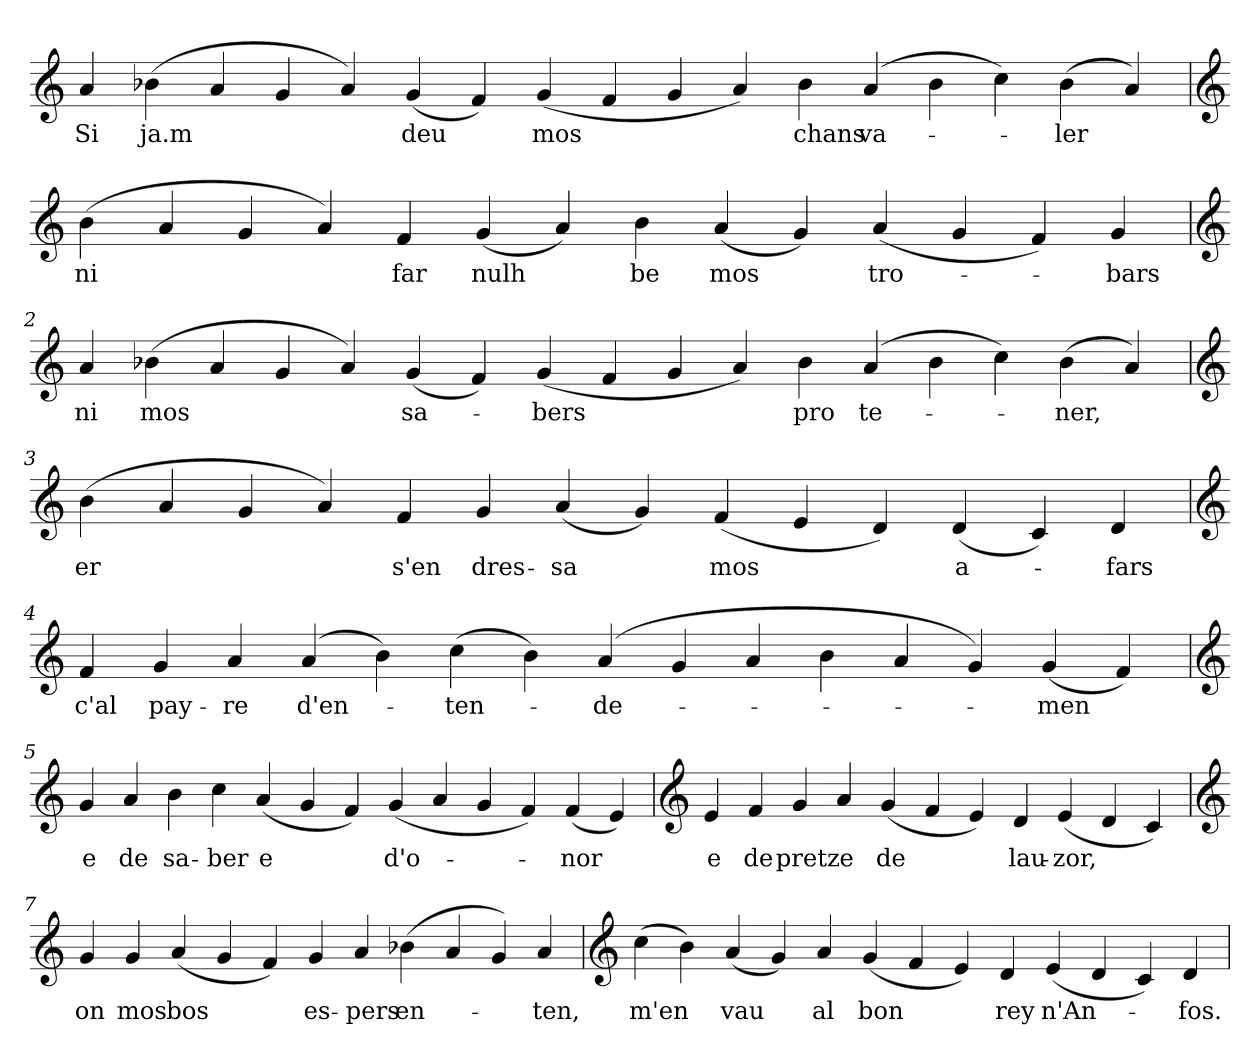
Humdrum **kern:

**kern	**text
*part1	*part1
*staff1	*staff1
*clefG2	*
=	=
4a	Si
(4b-X	ja.m
4a	.
4g	.
4a)	.
(4g	deu
4f)	.
(4g	mos
4f	.
4g	.
4a)	.
4b-	chans
(4a	va-
4b-	.
4cc)	.
(4b-	-ler
4a)	.
=1	=1
*clefG2	*
(4b	ni
4a	.
4g	.
4a)	.
4f	far
(4g	nulh
4a)	.
4b	be
(4a	mos
4g)	.
(4a	tro-
4g	.
4f)	.
4g	-bars
=2	=2
*clefG2	*
4a	ni
(4b-X	mos
4a	.
4g	.
4a)	.
(4g	sa-
4f)	.
(4g	-bers
4f	.
4g	.
4a)	.
4b-	pro
(4a	te-
4b-	.
4cc)	.
(4b-	-ner,
4a)	.
=3	=3
*clefG2	*
(4b	er
4a	.
4g	.
4a)	.
4f	s'en
4g	dres-
(4a	-sa
4g)	.
(4f	mos
4e	.
4d)	.
(4d	a-
4c)	.
4d	-fars
=4	=4
*clefG2	*
4f	c'al
4g	pay-
4a	-re
(4a	d'en-
4b)	.
(4cc	-ten-
4b)	.
(4a	-de-
4g	.
4a	.
4b	.
4a	.
4g)	.
(4g	-men
4f)	.
=5	=5
*clefG2	*
4g	e
4a	de
4b	sa-
4cc	-ber
(4a	e
4g	.
4f)	.
(4g	d'o-
4a	.
4g	.
4f)	.
(4f	-nor
4e)	.
=6	=6
*clefG2	*
4e	e
4f	de
4g	pretz
4a	e
(4g	de
4f	.
4e)	.
4d	lau-
(4e	-zor,
4d	.
4c)	.
=7	=7
*clefG2	*
4g	on
4g	mos
(4a	bos
4g	.
4f)	.
4g	es-
4a	-pers
(4b-X	en-
4a	.
4g)	.
4a	-ten,
=8	=8
*clefG2	*
(4cc	m'en
4b)	.
(4a	vau
4g)	.
4a	al
(4g	bon
4f	.
4e)	.
4d	rey
(4e	n'An-
4d	.
4c)	.
4d	-fos.
=	=
*-	*-
